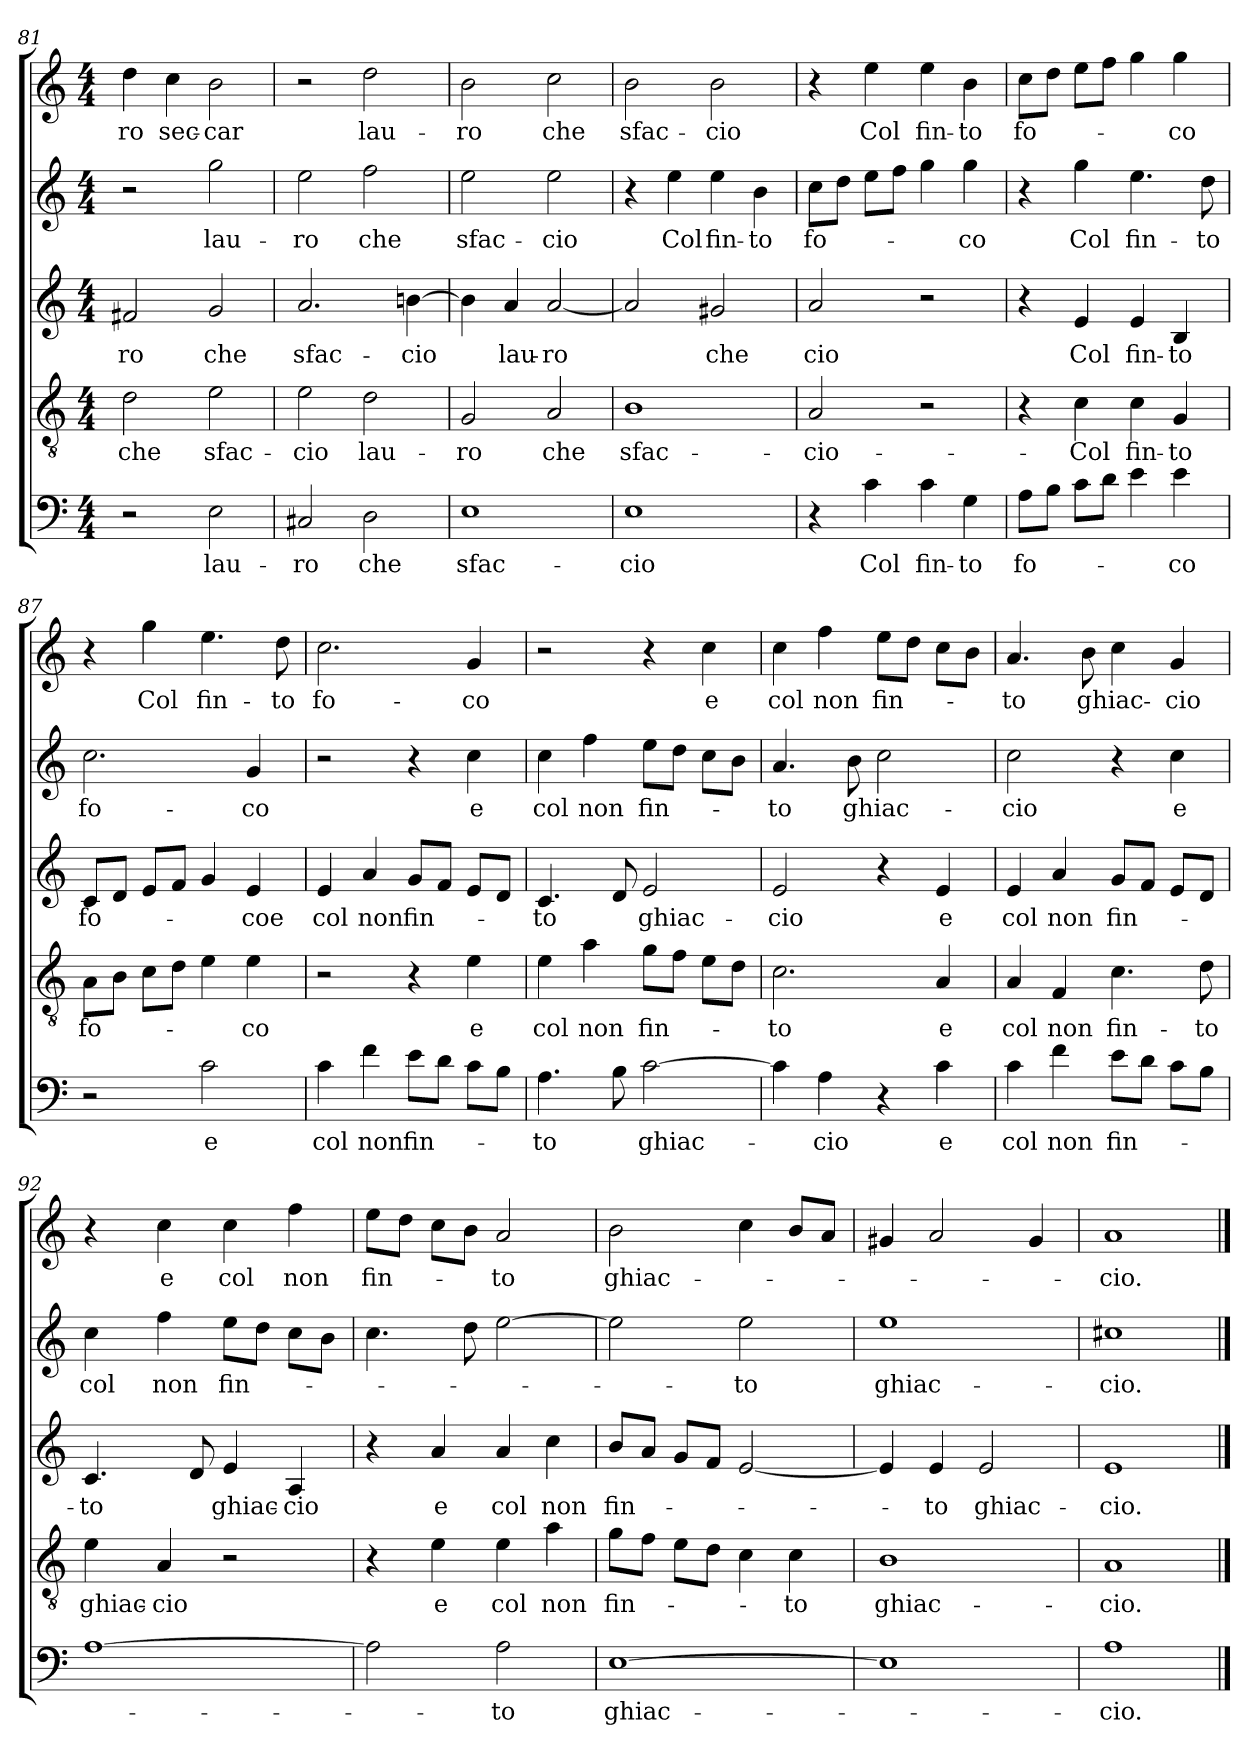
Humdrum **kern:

**kern	**text	**kern	**text	**kern	**text	**kern	**text	**kern	**text
*part5	*part5	*part4	*part4	*part3	*part3	*part2	*part2	*part1	*part1
*staff5	*staff5	*staff4	*staff4	*staff3	*staff3	*staff2	*staff2	*staff1	*staff1
*clefF4	*	*clefGv2	*	*clefG2	*	*clefG2	*	*clefG2	*
*k[]	*	*k[]	*	*k[]	*	*k[]	*	*k[]	*
*M4/4	*	*M4/4	*	*M4/4	*	*M4/4	*	*M4/4	*
=81	=81	=81	=81	=81	=81	=81	=81	=81	=81
2r	.	2d\	che	2f#X/	ro	2r	.	4dd\	ro
.	.	.	.	.	.	.	.	4cc\	sec-
2E\	lau-	2e\	sfac-	2g/	che	2gg\	lau-	2b\	car
=82	=82	=82	=82	=82	=82	=82	=82	=82	=82
2C#X/	ro	2e\	cio	2.a/	sfac-	2ee\	ro	2r	.
2D\	che	2d\	lau-	.	.	2ff\	che	2dd\	lau-
.	.	.	.	[4bn\	cio	.	.	.	.
=83	=83	=83	=83	=83	=83	=83	=83	=83	=83
1E\	sfac-	2G/	ro	4b\]	.	2ee\	sfac-	2b\	ro
.	.	.	.	4a/	lau-	.	.	.	.
.	.	2A/	che	[2a/	ro	2ee\	cio	2cc\	che
=84	=84	=84	=84	=84	=84	=84	=84	=84	=84
1E\	cio	1B\	sfac-	2a/]	.	4r	.	2b\	sfac-
.	.	.	.	.	.	4ee\	Col	.	.
.	.	.	.	2g#X/	che	4ee\	fin-	2b\	cio
.	.	.	.	.	.	4b\	to	.	.
=85	=85	=85	=85	=85	=85	=85	=85	=85	=85
4r	.	2A/	cio-	2a/	cio	8cc\L	fo-	4r	.
.	.	.	.	.	.	8dd\J	.	.	.
4c\	Col	.	.	.	.	8ee\L	.	4ee\	Col
.	.	.	.	.	.	8ff\J	.	.	.
4c\	fin-	2r	.	2r	.	4gg\	.	4ee\	fin-
4G\	to	.	.	.	.	4gg\	co	4b\	to
=86	=86	=86	=86	=86	=86	=86	=86	=86	=86
8A\L	fo-	4r	.	4r	.	4r	.	8cc\L	fo-
8B\J	.	.	.	.	.	.	.	8dd\J	.
8c\L	.	4c\	Col	4e/	Col	4gg\	Col	8ee\L	.
8d\J	.	.	.	.	.	.	.	8ff\J	.
4e\	.	4c\	fin-	4e/	fin-	4.ee\	fin-	4gg\	.
4e\	co	4G/	to	4B/	to	.	.	4gg\	co
.	.	.	.	.	.	8dd\	to	.	.
=87	=87	=87	=87	=87	=87	=87	=87	=87	=87
2r	.	8A\L	fo-	8c/L	fo-	2.cc\	fo-	4r	.
.	.	8B\J	.	8d/J	.	.	.	.	.
.	.	8c\L	.	8e/L	.	.	.	4gg\	Col
.	.	8d\J	.	8f/J	.	.	.	.	.
2c\	e	4e\	.	4g/	.	.	.	4.ee\	fin-
.	.	4e\	co	4e/	coe	4g/	co	.	.
.	.	.	.	.	.	.	.	8dd\	to
=88	=88	=88	=88	=88	=88	=88	=88	=88	=88
4c\	col	2r	.	4e/	col	2r	.	2.cc\	fo-
4f\	non	.	.	4a/	non	.	.	.	.
8e\L	fin-	4r	.	8g/L	fin-	4r	.	.	.
8d\J	.	.	.	8f/J	.	.	.	.	.
8c\L	.	4e\	e	8e/L	.	4cc\	e	4g/	co
8B\J	.	.	.	8d/J	.	.	.	.	.
=89	=89	=89	=89	=89	=89	=89	=89	=89	=89
4.A\	to	4e\	col	4.c/	to	4cc\	col	2r	.
.	.	4a\	non	.	.	4ff\	non	.	.
8B\	.	.	.	8d/	.	.	.	.	.
[2c\	ghiac-	8g\L	fin-	2e/	ghiac-	8ee\L	fin-	4r	.
.	.	8f\J	.	.	.	8dd\J	.	.	.
.	.	8e\L	.	.	.	8cc\L	.	4cc\	e
.	.	8d\J	.	.	.	8b\J	.	.	.
=90	=90	=90	=90	=90	=90	=90	=90	=90	=90
4c\]	.	2.c\	to	2e/	cio	4.a/	to	4cc\	col
4A\	cio	.	.	.	.	.	.	4ff\	non
.	.	.	.	.	.	8b\	ghiac-	.	.
4r	.	.	.	4r	.	2cc\	.	8ee\L	fin-
.	.	.	.	.	.	.	.	8dd\J	.
4c\	e	4A/	e	4e/	e	.	.	8cc\L	.
.	.	.	.	.	.	.	.	8b\J	.
=91	=91	=91	=91	=91	=91	=91	=91	=91	=91
4c\	col	4A/	col	4e/	col	2cc\	cio	4.a/	to
4f\	non	4F/	non	4a/	non	.	.	.	.
.	.	.	.	.	.	.	.	8b\	ghiac-
8e\L	fin-	4.c\	fin-	8g/L	fin-	4r	.	4cc\	.
8d\J	.	.	.	8f/J	.	.	.	.	.
8c\L	.	.	.	8e/L	.	4cc\	e	4g/	cio
8B\J	.	8d\	to	8d/J	.	.	.	.	.
=92	=92	=92	=92	=92	=92	=92	=92	=92	=92
[1A\	.	4e\	ghiac-	4.c/	to	4cc\	col	4r	.
.	.	4A/	cio	.	.	4ff\	non	4cc\	e
.	.	.	.	8d/	.	.	.	.	.
.	.	2r	.	4e/	ghiac-	8ee\L	fin-	4cc\	col
.	.	.	.	.	.	8dd\J	.	.	.
.	.	.	.	4A/	cio	8cc\L	.	4ff\	non
.	.	.	.	.	.	8b\J	.	.	.
=93	=93	=93	=93	=93	=93	=93	=93	=93	=93
2A\]	.	4r	.	4r	.	4.cc\	.	8ee\L	fin-
.	.	.	.	.	.	.	.	8dd\J	.
.	.	4e\	e	4a/	e	.	.	8cc\L	.
.	.	.	.	.	.	8dd\	.	8b\J	.
2A\	to	4e\	col	4a/	col	[2ee\	.	2a/	to
.	.	4a\	non	4cc\	non	.	.	.	.
=94	=94	=94	=94	=94	=94	=94	=94	=94	=94
[1E\	ghiac-	8g\L	fin-	8b/L	fin-	2ee\]	.	2b\	ghiac-
.	.	8f\J	.	8a/J	.	.	.	.	.
.	.	8e\L	.	8g/L	.	.	.	.	.
.	.	8d\J	.	8f/J	.	.	.	.	.
.	.	4c\	.	[2e/	.	2ee\	to	4cc\	.
.	.	4c\	to	.	.	.	.	8b/L	.
.	.	.	.	.	.	.	.	8a/J	.
=95	=95	=95	=95	=95	=95	=95	=95	=95	=95
1E\]	.	1B\	ghiac-	4e/]	.	1ee\	ghiac-	4g#X/	.
.	.	.	.	4e/	to	.	.	2a/	.
.	.	.	.	2e/	ghiac-	.	.	.	.
.	.	.	.	.	.	.	.	4g#/	.
=96	=96	=96	=96	=96	=96	=96	=96	=96	=96
1A\	cio.	1A/	cio.	1e/	cio.	1cc#X\	cio.	1a/	cio.
==	==	==	==	==	==	==	==	==	==
*-	*-	*-	*-	*-	*-	*-	*-	*-	*-
